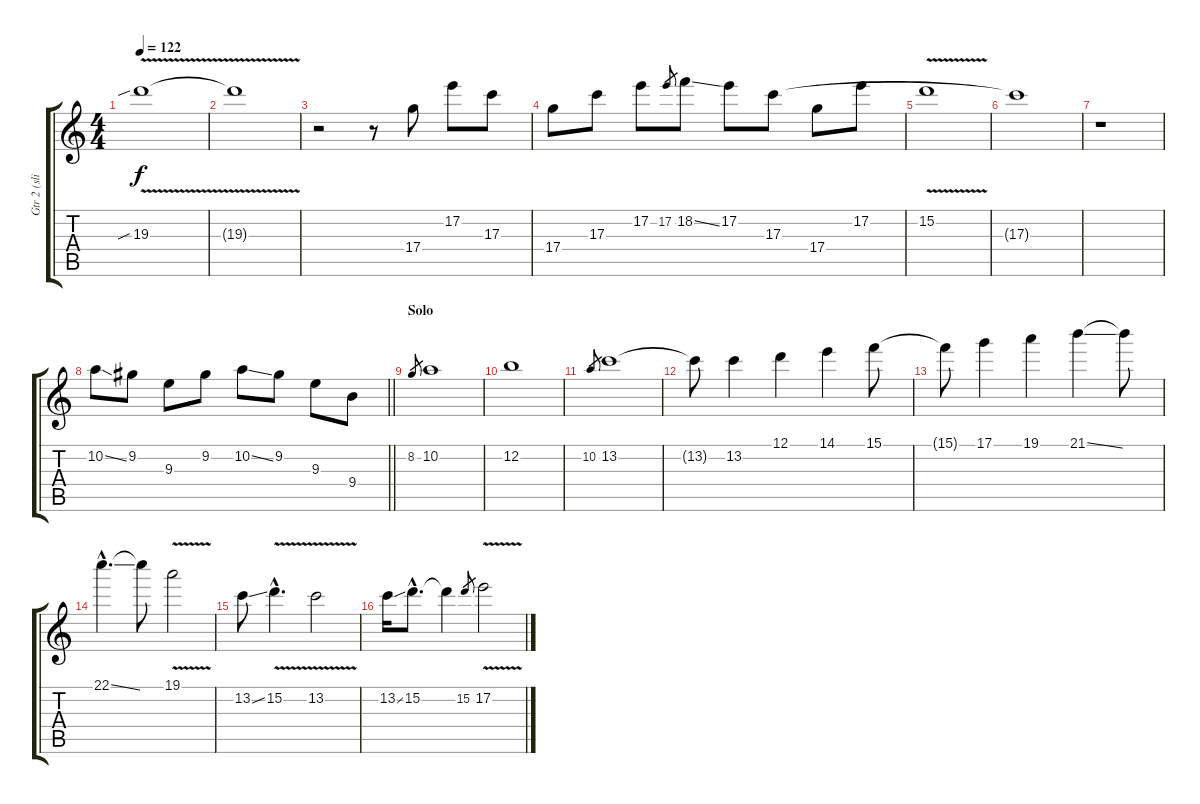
\track ("Gtr 2 (slide gtr. in open G tuning) " "Gtr 2 (sli") {instrument electricguitarjazz}
\staff {score tabs}
\tuning (D4 B3 G3 D3 G2 D2) {hide}
\ts (4 4)
\tempo 122
\clef g2
\ks c
19.3{v sib}.1{dy f} |
19.3{t}.1 |
r.2 r.8 17.4.8 17.2.8 17.3.8 |
17.4.8 17.3.8 17.2.8 17.2.8{gr} 18.2{ss}.8 17.2.8 17.3.8 17.4.8 17.2.8 |
15.2{v}.1 |
17.3{t}.1 |
r.1 |
\barLineRight lightlight
10.2{ss}.8 9.2.8 9.3.8 9.2.8 10.2{ss}.8 9.2.8 9.3.8 9.4.8 |
\section ("" "Solo")
8.2.8{gr} 10.2.1{volume 16} |
12.2.1 |
10.2.8{gr} 13.2.1 |
13.2{t}.8 13.2.4 12.1.4 14.1.4 15.1.8 |
15.1{t}.8 17.1.4 19.1.4 21.1{ss}.4 21.1{t}.8 |
22.1{ss hac}.4{d} 22.1{t}.8 19.1{v}.2 |
13.2{ss}.8 15.2{v hac}.4{d} 13.2{v}.2 |
13.2{ss}.16 15.2{hac}.8{d} 15.2{t}.4 15.2.8{gr} 17.2{v}.2
